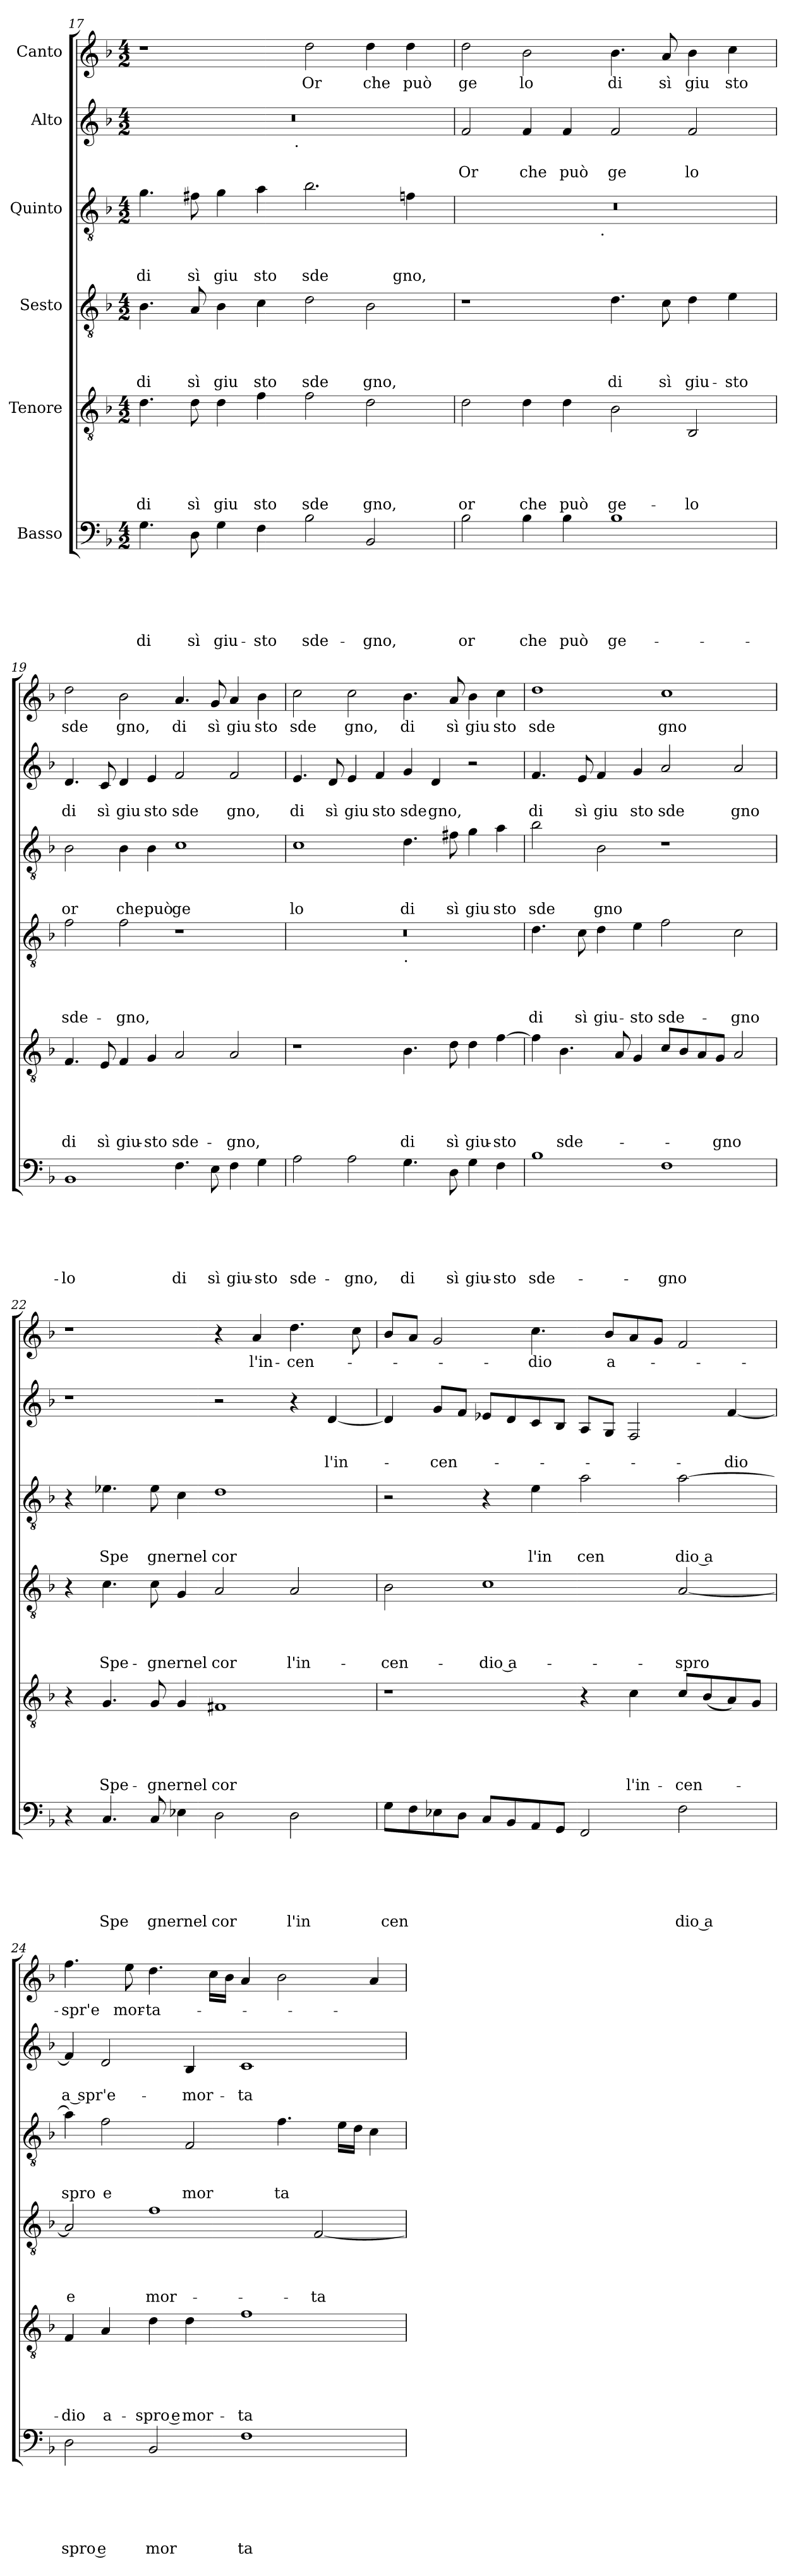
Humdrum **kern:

**kern	**text	**text	**text	**text	**text	**text	**kern	**text	**text	**text	**text	**text	**kern	**text	**text	**text	**text	**kern	**text	**text	**text	**kern	**text	**text	**kern	**text
*part6	*part6	*part6	*part6	*part6	*part6	*part6	*part5	*part5	*part5	*part5	*part5	*part5	*part4	*part4	*part4	*part4	*part4	*part3	*part3	*part3	*part3	*part2	*part2	*part2	*part1	*part1
*staff6	*staff6	*staff6	*staff6	*staff6	*staff6	*staff6	*staff5	*staff5	*staff5	*staff5	*staff5	*staff5	*staff4	*staff4	*staff4	*staff4	*staff4	*staff3	*staff3	*staff3	*staff3	*staff2	*staff2	*staff2	*staff1	*staff1
*I"Basso	*	*	*	*	*	*	*I"Tenore	*	*	*	*	*	*I"Sesto	*	*	*	*	*I"Quinto	*	*	*	*I"Alto	*	*	*I"Canto	*
*clefF4	*	*	*	*	*	*	*clefGv2	*	*	*	*	*	*clefGv2	*	*	*	*	*clefGv2	*	*	*	*clefG2	*	*	*clefG2	*
*k[b-]	*	*	*	*	*	*	*k[b-]	*	*	*	*	*	*k[b-]	*	*	*	*	*k[b-]	*	*	*	*k[b-]	*	*	*k[b-]	*
*F:	*	*	*	*	*	*	*F:	*	*	*	*	*	*F:	*	*	*	*	*F:	*	*	*	*F:	*	*	*F:	*
*M4/2	*	*	*	*	*	*	*M4/2	*	*	*	*	*	*M4/2	*	*	*	*	*M4/2	*	*	*	*M4/2	*	*	*M4/2	*
=17	=17	=17	=17	=17	=17	=17	=17	=17	=17	=17	=17	=17	=17	=17	=17	=17	=17	=17	=17	=17	=17	=17	=17	=17	=17	=17
!	!	!	!	!	!	!LO:LY:b	!	!	!	!	!	!LO:LY:b	!	!	!	!	!LO:LY:b	!	!	!	!LO:LY:b	!	!	!	!	!
*	*	*	*	*	*	*	*	*	*	*	*	*	*	*	*	*	*	*	*	*	*	*^	*	*	*	*
4.G\	.	.	.	.	.	di	4.d\	.	.	.	.	di	4.B-\	.	.	.	di	4.g\	.	.	di	0r	2ryy	.	.	1r	.
!	!	!	!	!	!	!LO:LY:b	!	!	!	!	!	!LO:LY:b	!	!	!	!	!LO:LY:b	!	!	!	!LO:LY:b	!	!	!	!	!	!
8D\	.	.	.	.	.	sì	8d\	.	.	.	.	sì	8A/	.	.	.	sì	8f#X\	.	.	sì	.	.	.	.	.	.
!	!	!	!	!	!	!LO:LY:b	!	!	!	!	!	!LO:LY:b	!	!	!	!	!LO:LY:b	!	!	!	!LO:LY:b	!	!	!	!	!	!
4G\	.	.	.	.	.	giu-	4d\	.	.	.	.	giu	4B-\	.	.	.	giu	4g\	.	.	giu	.	4...ryy	.	.	.	.
!	!	!	!	!	!	!LO:LY:b	!	!	!	!	!	!LO:LY:b	!	!	!	!	!LO:LY:b	!	!	!	!LO:LY:b	!	!	!	!	!	!
4F\	.	.	.	.	.	-sto	4f\	.	.	.	.	sto	4c\	.	.	.	sto	4a\	.	.	sto	.	.	.	.	.	.
!	!	!	!	!	!	!	!	!	!	!	!	!	!	!	!	!	!	!	!	!	!	!	!LO:TX:b:t=.	!	!	!	!
.	.	.	.	.	.	.	.	.	.	.	.	.	.	.	.	.	.	.	.	.	.	.	1ryy	.	.	.	.
!	!	!	!	!	!	!LO:LY:b	!	!	!	!	!	!LO:LY:b	!	!	!	!	!LO:LY:b	!	!	!	!LO:LY:b	!	!	!	!	!	!LO:LY:b
2B-\	.	.	.	.	.	sde-	2f\	.	.	.	.	sde	2d\	.	.	.	sde	2.b-\	.	.	sde	.	.	.	.	2dd\	Or
!	!	!	!	!	!	!LO:LY:b	!	!	!	!	!	!LO:LY:b	!	!	!	!	!LO:LY:b	!	!	!	!	!	!	!	!	!	!LO:LY:b
2BB-/	.	.	.	.	.	-gno,	2d\	.	.	.	.	gno,	2B-\	.	.	.	gno,	.	.	.	.	.	.	.	.	4dd\	che
!	!	!	!	!	!	!	!	!	!	!	!	!	!	!	!	!	!	!	!	!	!LO:LY:b	!	!	!	!	!	!LO:LY:b
.	.	.	.	.	.	.	.	.	.	.	.	.	.	.	.	.	.	4fn\	.	.	gno,	.	.	.	.	4dd\	può
.	.	.	.	.	.	.	.	.	.	.	.	.	.	.	.	.	.	.	.	.	.	.	32ryy	.	.	.	.
!!LO:PB:g=z
=18	=18	=18	=18	=18	=18	=18	=18	=18	=18	=18	=18	=18	=18	=18	=18	=18	=18	=18	=18	=18	=18	=18	=18	=18	=18	=18	=18
!	!	!	!	!	!	!LO:LY:b	!	!	!	!	!	!LO:LY:b	!	!	!	!	!	!	!	!	!	!	!	!	!LO:LY:b	!	!LO:LY:b
*	*	*	*	*	*	*	*	*	*	*	*	*	*	*	*	*	*	*^	*	*	*	*v	*v	*	*	*	*
2B-\	.	.	.	.	.	or	2d\	.	.	.	.	or	1r	.	.	.	.	0r	2ryy	.	.	.	2f/	.	Or	2dd\	ge
!	!	!	!	!	!	!LO:LY:b	!	!	!	!	!	!LO:LY:b	!	!	!	!	!	!	!	!	!	!	!	!	!LO:LY:b	!	!LO:LY:b
4B-\	.	.	.	.	.	che	4d\	.	.	.	.	che	.	.	.	.	.	.	4...ryy	.	.	.	4f/	.	che	2b-\	lo
!	!	!	!	!	!	!LO:LY:b	!	!	!	!	!	!LO:LY:b	!	!	!	!	!	!	!	!	!	!	!	!	!LO:LY:b	!	!
4B-\	.	.	.	.	.	può	4d\	.	.	.	.	può	.	.	.	.	.	.	.	.	.	.	4f/	.	può	.	.
!	!	!	!	!	!	!	!	!	!	!	!	!	!	!	!	!	!	!	!LO:TX:b:t=.	!	!	!	!	!	!	!	!
.	.	.	.	.	.	.	.	.	.	.	.	.	.	.	.	.	.	.	1ryy	.	.	.	.	.	.	.	.
!	!	!	!	!	!	!LO:LY:b	!	!	!	!	!	!LO:LY:b	!	!	!	!	!LO:LY:b	!	!	!	!	!	!	!	!LO:LY:b	!	!LO:LY:b
1B-	.	.	.	.	.	ge-	2B-\	.	.	.	.	ge-	4.d\	.	.	.	di	.	.	.	.	.	2f/	.	ge	4.b-\	di
!	!	!	!	!	!	!	!	!	!	!	!	!	!	!	!	!	!LO:LY:b	!	!	!	!	!	!	!	!	!	!LO:LY:b
.	.	.	.	.	.	.	.	.	.	.	.	.	8c\	.	.	.	sì	.	.	.	.	.	.	.	.	8a/	sì
!	!	!	!	!	!	!	!	!	!	!	!	!LO:LY:b	!	!	!	!	!LO:LY:b	!	!	!	!	!	!	!	!LO:LY:b	!	!LO:LY:b
.	.	.	.	.	.	.	2BB-/	.	.	.	.	-lo	4d\	.	.	.	giu-	.	.	.	.	.	2f/	.	lo	4b-\	giu
!	!	!	!	!	!	!	!	!	!	!	!	!	!	!	!	!	!LO:LY:b	!	!	!	!	!	!	!	!	!	!LO:LY:b
.	.	.	.	.	.	.	.	.	.	.	.	.	4e\	.	.	.	-sto	.	.	.	.	.	.	.	.	4cc\	sto
.	.	.	.	.	.	.	.	.	.	.	.	.	.	.	.	.	.	.	32ryy	.	.	.	.	.	.	.	.
=19	=19	=19	=19	=19	=19	=19	=19	=19	=19	=19	=19	=19	=19	=19	=19	=19	=19	=19	=19	=19	=19	=19	=19	=19	=19	=19	=19
!	!	!	!	!	!	!LO:LY:b	!	!	!	!	!	!LO:LY:b	!	!	!	!	!LO:LY:b	!	!	!	!	!LO:LY:b	!	!	!LO:LY:b	!	!LO:LY:b
*	*	*	*	*	*	*	*	*	*	*	*	*	*	*	*	*	*	*v	*v	*	*	*	*	*	*	*	*
1BB-	.	.	.	.	.	-lo	4.F/	.	.	.	.	di	2f\	.	.	.	sde-	2B-\	.	.	or	4.d/	.	di	2dd\	sde
!	!	!	!	!	!	!	!	!	!	!	!	!LO:LY:b	!	!	!	!	!	!	!	!	!	!	!	!LO:LY:b	!	!
.	.	.	.	.	.	.	8E/	.	.	.	.	sì	.	.	.	.	.	.	.	.	.	8c/	.	sì	.	.
!	!	!	!	!	!	!	!	!	!	!	!	!LO:LY:b	!	!	!	!	!LO:LY:b	!	!	!	!LO:LY:b	!	!	!LO:LY:b	!	!LO:LY:b
.	.	.	.	.	.	.	4F/	.	.	.	.	giu-	2f\	.	.	.	-gno,	4B-\	.	.	che	4d/	.	giu	2b-\	gno,
!	!	!	!	!	!	!	!	!	!	!	!	!LO:LY:b	!	!	!	!	!	!	!	!	!LO:LY:b	!	!	!LO:LY:b	!	!
.	.	.	.	.	.	.	4G/	.	.	.	.	-sto	.	.	.	.	.	4B-\	.	.	può	4e/	.	sto	.	.
!	!	!	!	!	!	!LO:LY:b	!	!	!	!	!	!LO:LY:b	!	!	!	!	!	!	!	!	!LO:LY:b	!	!	!LO:LY:b	!	!LO:LY:b
4.F\	.	.	.	.	.	di	2A/	.	.	.	.	sde-	1r	.	.	.	.	1c	.	.	ge	2f/	.	sde	4.a/	di
!	!	!	!	!	!	!LO:LY:b	!	!	!	!	!	!	!	!	!	!	!	!	!	!	!	!	!	!	!	!LO:LY:b
8E\	.	.	.	.	.	sì	.	.	.	.	.	.	.	.	.	.	.	.	.	.	.	.	.	.	8g/	sì
!	!	!	!	!	!	!LO:LY:b	!	!	!	!	!	!LO:LY:b	!	!	!	!	!	!	!	!	!	!	!	!LO:LY:b	!	!LO:LY:b
4F\	.	.	.	.	.	giu-	2A/	.	.	.	.	-gno,	.	.	.	.	.	.	.	.	.	2f/	.	gno,	4a/	giu
!	!	!	!	!	!	!LO:LY:b	!	!	!	!	!	!	!	!	!	!	!	!	!	!	!	!	!	!	!	!LO:LY:b
4G\	.	.	.	.	.	-sto	.	.	.	.	.	.	.	.	.	.	.	.	.	.	.	.	.	.	4b-\	sto
=20	=20	=20	=20	=20	=20	=20	=20	=20	=20	=20	=20	=20	=20	=20	=20	=20	=20	=20	=20	=20	=20	=20	=20	=20	=20	=20
!	!	!	!	!	!	!LO:LY:b	!	!	!	!	!	!	!	!	!	!	!	!	!	!	!LO:LY:b	!	!	!LO:LY:b	!	!LO:LY:b
*	*	*	*	*	*	*	*	*	*	*	*	*	*^	*	*	*	*	*	*	*	*	*	*	*	*	*
2A\	.	.	.	.	.	sde-	1r	.	.	.	.	.	0r	1ryy	.	.	.	.	1c	.	.	lo	4.e/	.	di	2cc\	sde
!	!	!	!	!	!	!	!	!	!	!	!	!	!	!	!	!	!	!	!	!	!	!	!	!	!LO:LY:b	!	!
.	.	.	.	.	.	.	.	.	.	.	.	.	.	.	.	.	.	.	.	.	.	.	8d/	.	sì	.	.
!	!	!	!	!	!	!LO:LY:b	!	!	!	!	!	!	!	!	!	!	!	!	!	!	!	!	!	!	!LO:LY:b	!	!LO:LY:b
2A\	.	.	.	.	.	-gno,	.	.	.	.	.	.	.	.	.	.	.	.	.	.	.	.	4e/	.	giu	2cc\	gno,
!	!	!	!	!	!	!	!	!	!	!	!	!	!	!	!	!	!	!	!	!	!	!	!	!	!LO:LY:b	!	!
.	.	.	.	.	.	.	.	.	.	.	.	.	.	.	.	.	.	.	.	.	.	.	4f/	.	sto	.	.
!	!	!	!	!	!	!	!	!	!	!	!	!	!	!LO:TX:b:t=.	!	!	!	!	!	!	!	!	!	!	!	!	!
!	!	!	!	!	!	!LO:LY:b	!	!	!	!	!	!LO:LY:b	!	!	!	!	!	!	!	!	!	!LO:LY:b	!	!	!LO:LY:b	!	!LO:LY:b
4.G\	.	.	.	.	.	di	4.B-\	.	.	.	.	di	.	1ryy	.	.	.	.	4.d\	.	.	di	4g/	.	sde	4.b-\	di
!	!	!	!	!	!	!	!	!	!	!	!	!	!	!	!	!	!	!	!	!	!	!	!	!	!LO:LY:b	!	!
.	.	.	.	.	.	.	.	.	.	.	.	.	.	.	.	.	.	.	.	.	.	.	4d/	.	gno,	.	.
!	!	!	!	!	!	!LO:LY:b	!	!	!	!	!	!LO:LY:b	!	!	!	!	!	!	!	!	!	!LO:LY:b	!	!	!	!	!LO:LY:b
8D\	.	.	.	.	.	sì	8d\	.	.	.	.	sì	.	.	.	.	.	.	8f#X\	.	.	sì	.	.	.	8a/	sì
!	!	!	!	!	!	!LO:LY:b	!	!	!	!	!	!LO:LY:b	!	!	!	!	!	!	!	!	!	!LO:LY:b	!	!	!	!	!LO:LY:b
4G\	.	.	.	.	.	giu-	4d\	.	.	.	.	giu-	.	.	.	.	.	.	4g\	.	.	giu	2r	.	.	4b-\	giu
!	!	!	!	!	!	!LO:LY:b	!	!	!	!	!	!LO:LY:b	!	!	!	!	!	!	!	!	!	!LO:LY:b	!	!	!	!	!LO:LY:b
4F\	.	.	.	.	.	-sto	[>4f\	.	.	.	.	-sto	.	.	.	.	.	.	4a\	.	.	sto	.	.	.	4cc\	sto
=21	=21	=21	=21	=21	=21	=21	=21	=21	=21	=21	=21	=21	=21	=21	=21	=21	=21	=21	=21	=21	=21	=21	=21	=21	=21	=21	=21
!	!	!	!	!	!	!LO:LY:b	!	!	!	!	!	!	!	!	!	!	!	!LO:LY:b	!	!	!	!LO:LY:b	!	!	!LO:LY:b	!	!LO:LY:b
*	*	*	*	*	*	*	*	*	*	*	*	*	*v	*v	*	*	*	*	*	*	*	*	*	*	*	*	*
1B-	.	.	.	.	.	sde-	4f\]	.	.	.	.	.	4.d\	.	.	.	di	2b-\	.	.	sde	4.f/	.	di	1dd	sde
!	!	!	!	!	!	!	!	!	!	!	!	!LO:LY:b	!	!	!	!	!	!	!	!	!	!	!	!	!	!
.	.	.	.	.	.	.	4.B-\	.	.	.	.	sde-	.	.	.	.	.	.	.	.	.	.	.	.	.	.
!	!	!	!	!	!	!	!	!	!	!	!	!	!	!	!	!	!LO:LY:b	!	!	!	!	!	!	!LO:LY:b	!	!
.	.	.	.	.	.	.	.	.	.	.	.	.	8c\	.	.	.	sì	.	.	.	.	8e/	.	sì	.	.
!	!	!	!	!	!	!	!	!	!	!	!	!	!	!	!	!	!LO:LY:b	!	!	!	!LO:LY:b	!	!	!LO:LY:b	!	!
.	.	.	.	.	.	.	.	.	.	.	.	.	4d\	.	.	.	giu-	2B-\	.	.	gno	4f/	.	giu	.	.
.	.	.	.	.	.	.	8A/	.	.	.	.	.	.	.	.	.	.	.	.	.	.	.	.	.	.	.
!	!	!	!	!	!	!	!	!	!	!	!	!	!	!	!	!	!LO:LY:b	!	!	!	!	!	!	!LO:LY:b	!	!
.	.	.	.	.	.	.	4G/	.	.	.	.	.	4e\	.	.	.	-sto	.	.	.	.	4g/	.	sto	.	.
!	!	!	!	!	!	!LO:LY:b	!	!	!	!	!	!	!	!	!	!	!LO:LY:b	!	!	!	!	!	!	!LO:LY:b	!	!LO:LY:b
1F	.	.	.	.	.	-gno	8c/L	.	.	.	.	.	2f\	.	.	.	sde-	1r	.	.	.	2a/	.	sde	1cc	gno
.	.	.	.	.	.	.	8B-/	.	.	.	.	.	.	.	.	.	.	.	.	.	.	.	.	.	.	.
.	.	.	.	.	.	.	8A/	.	.	.	.	.	.	.	.	.	.	.	.	.	.	.	.	.	.	.
!	!	!	!	!	!	!	!	!	!	!	!	!LO:LY:b	!	!	!	!	!	!	!	!	!	!	!	!	!	!
.	.	.	.	.	.	.	8G/J	.	.	.	.	-gno	.	.	.	.	.	.	.	.	.	.	.	.	.	.
!	!	!	!	!	!	!	!	!	!	!	!	!	!	!	!	!	!LO:LY:b	!	!	!	!	!	!	!LO:LY:b	!	!
.	.	.	.	.	.	.	2A/	.	.	.	.	.	2c\	.	.	.	-gno	.	.	.	.	2a/	.	gno	.	.
!!LO:LB:g=z
=22	=22	=22	=22	=22	=22	=22	=22	=22	=22	=22	=22	=22	=22	=22	=22	=22	=22	=22	=22	=22	=22	=22	=22	=22	=22	=22
4r	.	.	.	.	.	.	4r	.	.	.	.	.	4r	.	.	.	.	4r	.	.	.	1r	.	.	1r	.
!	!	!	!	!	!	!LO:LY:b	!	!	!	!	!	!LO:LY:b	!	!	!	!	!LO:LY:b	!	!	!	!LO:LY:b	!	!	!	!	!
4.C/	.	.	.	.	.	Spe	4.G/	.	.	.	.	Spe-	4.c\	.	.	.	Spe-	4.e-X\	.	.	Spe	.	.	.	.	.
!	!	!	!	!	!	!LO:LY:b	!	!	!	!	!	!LO:LY:b	!	!	!	!	!LO:LY:b	!	!	!	!LO:LY:b	!	!	!	!	!
8C/	.	.	.	.	.	gnernel	8G/	.	.	.	.	-gnernel	8c\	.	.	.	-gnernel	8e-\	.	.	gnernel	.	.	.	.	.
4E-X\	.	.	.	.	.	.	4G/	.	.	.	.	.	4G/	.	.	.	.	4c\	.	.	.	.	.	.	.	.
!	!	!	!	!	!	!LO:LY:b	!	!	!	!	!	!LO:LY:b	!	!	!	!	!LO:LY:b	!	!	!	!LO:LY:b	!	!	!	!	!
2D\	.	.	.	.	.	cor	1F#X	.	.	.	.	cor	2A/	.	.	.	cor	1d	.	.	cor	2r	.	.	4r	.
!	!	!	!	!	!	!	!	!	!	!	!	!	!	!	!	!	!	!	!	!	!	!	!	!	!	!LO:LY:b
.	.	.	.	.	.	.	.	.	.	.	.	.	.	.	.	.	.	.	.	.	.	.	.	.	4a/	l'in-
!	!	!	!	!	!	!LO:LY:b	!	!	!	!	!	!	!	!	!	!	!LO:LY:b	!	!	!	!	!	!	!	!	!LO:LY:b
2D\	.	.	.	.	.	l'in	.	.	.	.	.	.	2A/	.	.	.	l'in-	.	.	.	.	4r	.	.	4.dd\	-cen-
!	!	!	!	!	!	!	!	!	!	!	!	!	!	!	!	!	!	!	!	!	!	!	!	!LO:LY:b	!	!
.	.	.	.	.	.	.	.	.	.	.	.	.	.	.	.	.	.	.	.	.	.	[<4d/	.	l'in-	.	.
.	.	.	.	.	.	.	.	.	.	.	.	.	.	.	.	.	.	.	.	.	.	.	.	.	8cc\	.
=23	=23	=23	=23	=23	=23	=23	=23	=23	=23	=23	=23	=23	=23	=23	=23	=23	=23	=23	=23	=23	=23	=23	=23	=23	=23	=23
!	!	!	!	!	!	!LO:LY:b	!	!	!	!	!	!	!	!	!	!	!LO:LY:b	!	!	!	!	!	!	!	!	!
8G\L	.	.	.	.	.	cen	1r	.	.	.	.	.	2B-\	.	.	.	-cen-	2r	.	.	.	4d/]	.	.	8b-/L	.
8F\	.	.	.	.	.	.	.	.	.	.	.	.	.	.	.	.	.	.	.	.	.	.	.	.	8a/J	.
!	!	!	!	!	!	!	!	!	!	!	!	!	!	!	!	!	!	!	!	!	!	!	!	!LO:LY:b	!	!
8E-X\	.	.	.	.	.	.	.	.	.	.	.	.	.	.	.	.	.	.	.	.	.	8g/L	.	-cen-	2g/	.
8D\J	.	.	.	.	.	.	.	.	.	.	.	.	.	.	.	.	.	.	.	.	.	8f/J	.	.	.	.
!	!	!	!	!	!	!	!	!	!	!	!	!	!	!	!	!	!LO:LY:b:rj	!	!	!	!	!	!	!	!	!
8C/L	.	.	.	.	.	.	.	.	.	.	.	.	1c	.	.	.	-dio a-	4r	.	.	.	8e-X/L	.	.	.	.
8BB-/	.	.	.	.	.	.	.	.	.	.	.	.	.	.	.	.	.	.	.	.	.	8d/	.	.	.	.
!	!	!	!	!	!	!	!	!	!	!	!	!	!	!	!	!	!	!	!	!	!LO:LY:b	!	!	!	!	!LO:LY:b
8AA/	.	.	.	.	.	.	.	.	.	.	.	.	.	.	.	.	.	4e\	.	.	l'in	8c/	.	.	4.cc\	-dio
8GG/J	.	.	.	.	.	.	.	.	.	.	.	.	.	.	.	.	.	.	.	.	.	8B-/J	.	.	.	.
!	!	!	!	!	!	!	!	!	!	!	!	!	!	!	!	!	!	!	!	!	!LO:LY:b	!	!	!	!	!
2FF/	.	.	.	.	.	.	4r	.	.	.	.	.	.	.	.	.	.	2a\	.	.	cen	8A/L	.	.	.	.
!	!	!	!	!	!	!	!	!	!	!	!	!	!	!	!	!	!	!	!	!	!	!	!	!	!	!LO:LY:b:rj
.	.	.	.	.	.	.	.	.	.	.	.	.	.	.	.	.	.	.	.	.	.	8G/J	.	.	8b-/L	a-
!	!	!	!	!	!	!	!	!	!	!	!	!LO:LY:b	!	!	!	!	!	!	!	!	!	!	!	!	!	!
.	.	.	.	.	.	.	4c\	.	.	.	.	l'in-	.	.	.	.	.	.	.	.	.	2F/	.	.	8a/	.
.	.	.	.	.	.	.	.	.	.	.	.	.	.	.	.	.	.	.	.	.	.	.	.	.	8g/J	.
!	!	!	!	!	!	!LO:LY:b:rj	!	!	!	!	!	!LO:LY:b	!	!	!	!	!LO:LY:b	!	!	!	!LO:LY:b	!	!	!	!	!
2F\	.	.	.	.	.	dio a	8c/L	.	.	.	.	-cen-	[<2A/	.	.	.	-spro	[>2a\	.	.	dio a	.	.	.	2f/	.
.	.	.	.	.	.	.	(>8B-/	.	.	.	.	.	.	.	.	.	.	.	.	.	.	.	.	.	.	.
!	!	!	!	!	!	!	!	!	!	!	!	!	!	!	!	!	!	!	!	!	!	!	!	!LO:LY:b	!	!
.	.	.	.	.	.	.	8A/)	.	.	.	.	.	.	.	.	.	.	.	.	.	.	[<4f/	.	-dio	.	.
.	.	.	.	.	.	.	8G/J	.	.	.	.	.	.	.	.	.	.	.	.	.	.	.	.	.	.	.
=24	=24	=24	=24	=24	=24	=24	=24	=24	=24	=24	=24	=24	=24	=24	=24	=24	=24	=24	=24	=24	=24	=24	=24	=24	=24	=24
!	!	!	!	!	!	!LO:LY:b	!	!	!	!	!	!LO:LY:b	!	!	!	!	!LO:LY:b:rj	!	!	!	!LO:LY:b	!	!	!LO:LY:b:rj	!	!LO:LY:b
2D\	.	.	.	.	.	spro e	4F/	.	.	.	.	-dio	2A/]	.	.	.	e	4a\]	.	.	spro	4f/]	.	a spr'e-	4.ff\	-spr'e
!	!	!	!	!	!	!	!	!	!	!	!	!LO:LY:b	!	!	!	!	!	!	!	!	!LO:LY:b	!	!	!	!	!
.	.	.	.	.	.	.	4A/	.	.	.	.	a-	.	.	.	.	.	2f\	.	.	e	2d/	.	.	.	.
!	!	!	!	!	!	!	!	!	!	!	!	!	!	!	!	!	!	!	!	!	!	!	!	!	!	!LO:LY:b
.	.	.	.	.	.	.	.	.	.	.	.	.	.	.	.	.	.	.	.	.	.	.	.	.	8ee\	mor-
!	!	!	!	!	!	!LO:LY:b	!	!	!	!	!	!LO:LY:b	!	!	!	!	!LO:LY:b	!	!	!	!	!	!	!	!	!LO:LY:b
2BB-/	.	.	.	.	.	mor	4d\	.	.	.	.	-spro e	1f	.	.	.	mor-	.	.	.	.	.	.	.	4.dd\	-ta-
!	!	!	!	!	!	!	!	!	!	!	!	!LO:LY:b	!	!	!	!	!	!	!	!	!LO:LY:b	!	!	!LO:LY:b	!	!
.	.	.	.	.	.	.	4d\	.	.	.	.	mor-	.	.	.	.	.	2F/	.	.	mor	4B-/	.	-mor-	.	.
.	.	.	.	.	.	.	.	.	.	.	.	.	.	.	.	.	.	.	.	.	.	.	.	.	16cc\LL	.
.	.	.	.	.	.	.	.	.	.	.	.	.	.	.	.	.	.	.	.	.	.	.	.	.	16b-\JJ	.
!	!	!	!	!	!	!LO:LY:b	!	!	!	!	!	!LO:LY:b	!	!	!	!	!	!	!	!	!	!	!	!LO:LY:b	!	!
1F	.	.	.	.	.	ta	1f	.	.	.	.	-ta-	.	.	.	.	.	.	.	.	.	1c	.	-ta-	4a/	.
!	!	!	!	!	!	!	!	!	!	!	!	!	!	!	!	!	!	!	!	!	!LO:LY:b	!	!	!	!	!
.	.	.	.	.	.	.	.	.	.	.	.	.	.	.	.	.	.	4.f\	.	.	ta	.	.	.	2b-\	.
!	!	!	!	!	!	!	!	!	!	!	!	!	!	!	!	!	!LO:LY:b	!	!	!	!	!	!	!	!	!
.	.	.	.	.	.	.	.	.	.	.	.	.	[<2F/	.	.	.	-ta-	.	.	.	.	.	.	.	.	.
.	.	.	.	.	.	.	.	.	.	.	.	.	.	.	.	.	.	16e\LL	.	.	.	.	.	.	.	.
.	.	.	.	.	.	.	.	.	.	.	.	.	.	.	.	.	.	16d\JJ	.	.	.	.	.	.	.	.
.	.	.	.	.	.	.	.	.	.	.	.	.	.	.	.	.	.	4c\	.	.	.	.	.	.	4a/	.
=	=	=	=	=	=	=	=	=	=	=	=	=	=	=	=	=	=	=	=	=	=	=	=	=	=	=
*-	*-	*-	*-	*-	*-	*-	*-	*-	*-	*-	*-	*-	*-	*-	*-	*-	*-	*-	*-	*-	*-	*-	*-	*-	*-	*-
